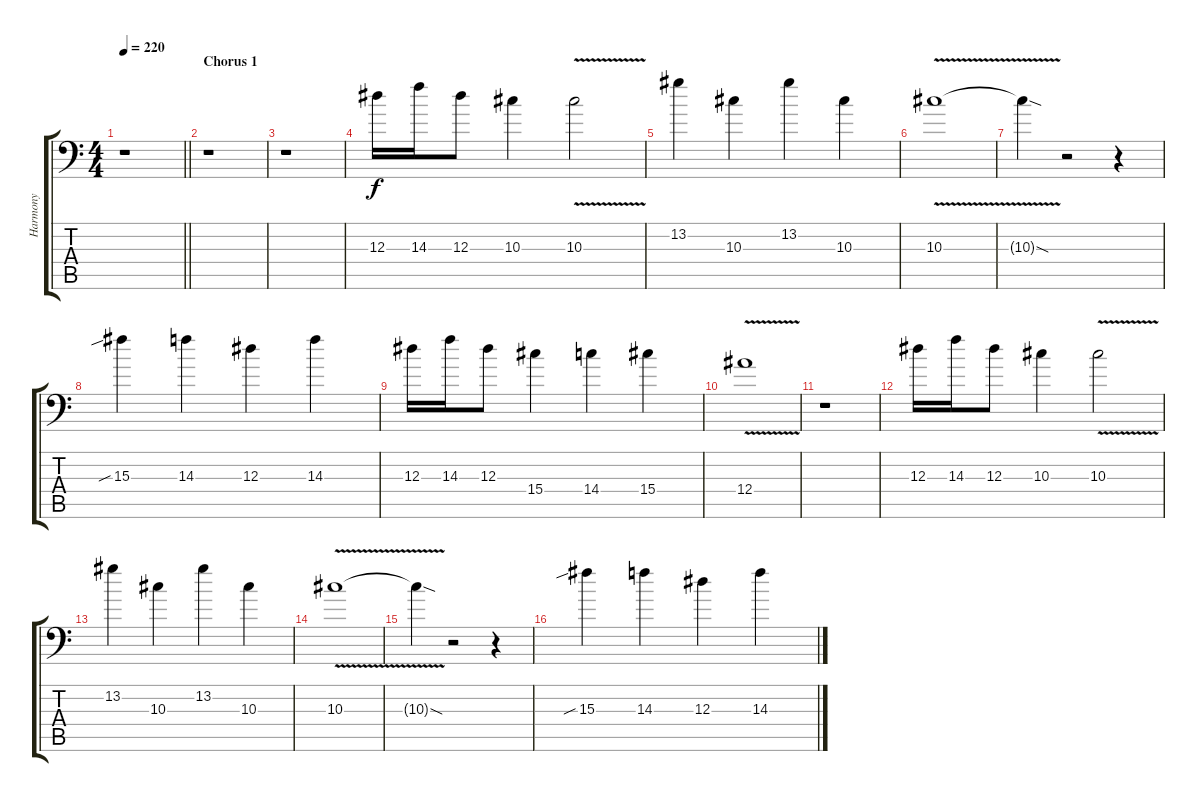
\track ("Harmony" "Harmony") {instrument distortionguitar}
\staff {score tabs}
\tuning (C4 G3 Eb3 Bb2 F2 Bb1) {hide}
\ts (4 4)
\tempo 220
\clef f4
\barLineRight lightlight
\ks c
r.1{dy f} |
\section ("" "Chorus 1")
r.1 |
r.1 |
12.3.16{volume 10} 14.3.16 12.3.8 10.3.4 10.3{v}.2 |
13.2.4 10.3.4 13.2.4 10.3.4 |
10.3{v}.1 |
10.3{sod t}.4 r.2 r.4 |
15.3{sib}.4 14.3.4 12.3.4 14.3.4 |
12.3.16 14.3.16 12.3.8 15.4.4 14.4.4 15.4.4 |
12.4{v}.1 |
r.1 |
12.3.16 14.3.16 12.3.8 10.3.4 10.3{v}.2 |
13.2.4 10.3.4 13.2.4 10.3.4 |
10.3{v}.1 |
10.3{sod t}.4 r.2 r.4 |
15.3{sib}.4 14.3.4 12.3.4 14.3.4
